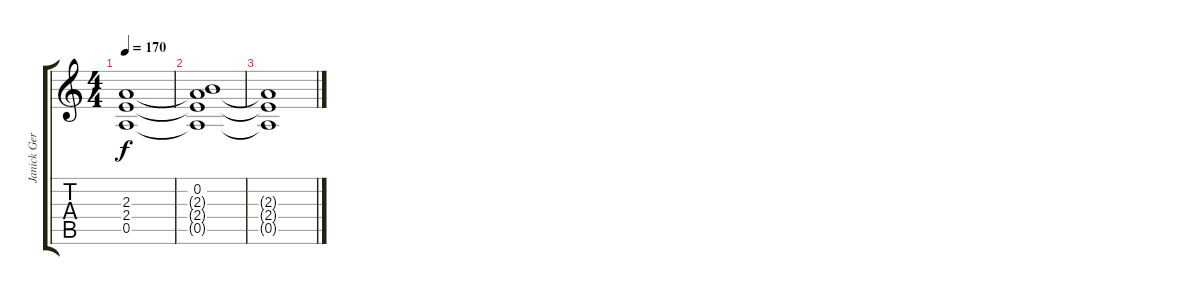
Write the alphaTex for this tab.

\track ("Janick Gers" "Janick Ger") {instrument acousticguitarsteel}
\staff {score tabs}
\tuning (E4 B3 G3 D3 A2 E2) {hide}
\ts (4 4)
\tempo 170
\clef g2
\ks c
(2.3{t} 2.4{t} 0.5{t}).1{dy f} |
(0.2 2.3{t} 2.4{t} 0.5{t}).1 |
(2.3{t} 2.4{t} 0.5{t}).1
